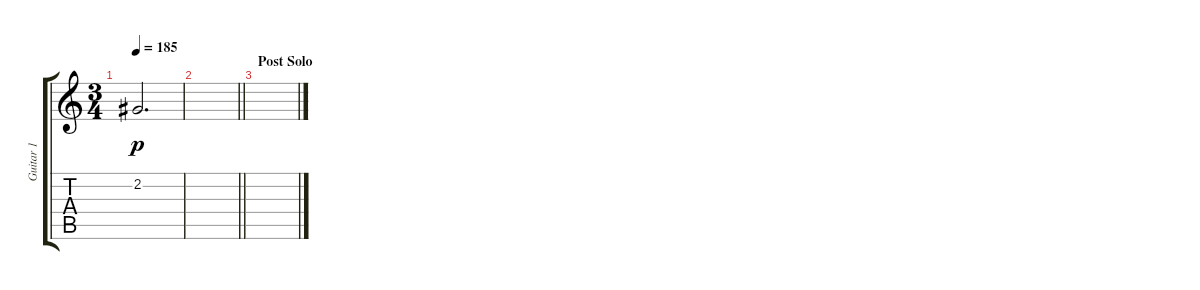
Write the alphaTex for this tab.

\track ("Guitar 1" "Guitar 1") {instrument distortionguitar}
\staff {score tabs}
\tuning (B3 Gb3 D3 A2 E2 B1) {hide}
\ts (3 4)
\tempo 185
\clef g2
\ks c
2.2.2{d dy p} |
\barLineRight lightlight
|
\section ("" "Post Solo")
